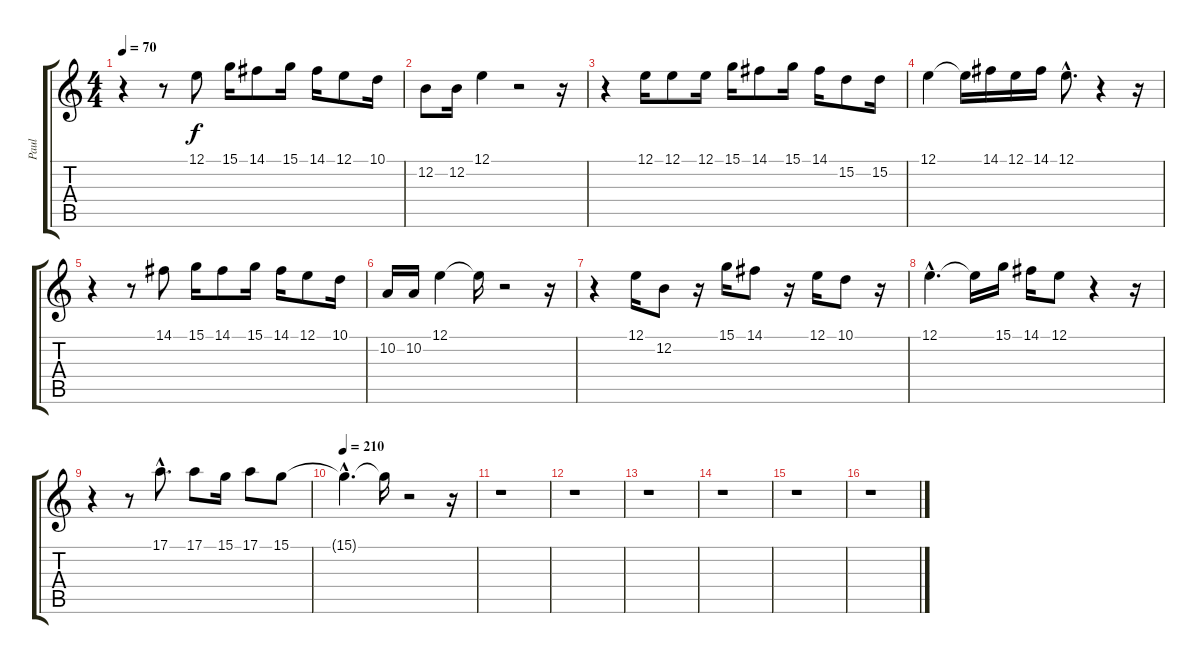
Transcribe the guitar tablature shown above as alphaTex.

\track ("Paul" "Paul") {instrument choiraahs}
\staff {score tabs}
\tuning (E4 B3 G3 D3 A2 E2) {hide}
\ts (4 4)
\tempo 70
\clef g2
\ks c
r.4{dy f} r.8 12.1.8 15.1.16 14.1.8 15.1.16 14.1.16 12.1.8 10.1.16 |
12.2.8 12.2.16 12.1.4 r.2 r.16 |
r.4 12.1.16 12.1.8 12.1.16 15.1.16 14.1.8 15.1.16 14.1.16 15.2.8 15.2.16 |
12.1.4 12.1{t}.16 14.1.16 12.1.16 14.1.16 12.1{hac}.8{d} r.4 r.16 |
r.4 r.8 14.1.8 15.1.16 14.1.8 15.1.16 14.1.16 12.1.8 10.1.16 |
10.2.16 10.2.16 12.1.4 12.1{t}.16 r.2 r.16 |
r.4 12.1.16 12.2.8 r.16 15.1.16 14.1.8 r.16 12.1.16 10.1.8 r.16 |
12.1{hac}.4{d} 12.1{t}.16 15.1.16 14.1.16 12.1.8 r.4 r.16 |
r.4 r.8 17.1{hac}.8{d} 17.1.8 15.1.16 17.1.8 15.1.8 |
\tempo 210
15.1{hac t}.4{d} 15.1{t}.16 r.2 r.16 |
r.1 |
r.1 |
r.1 |
r.1 |
r.1 |
r.1
